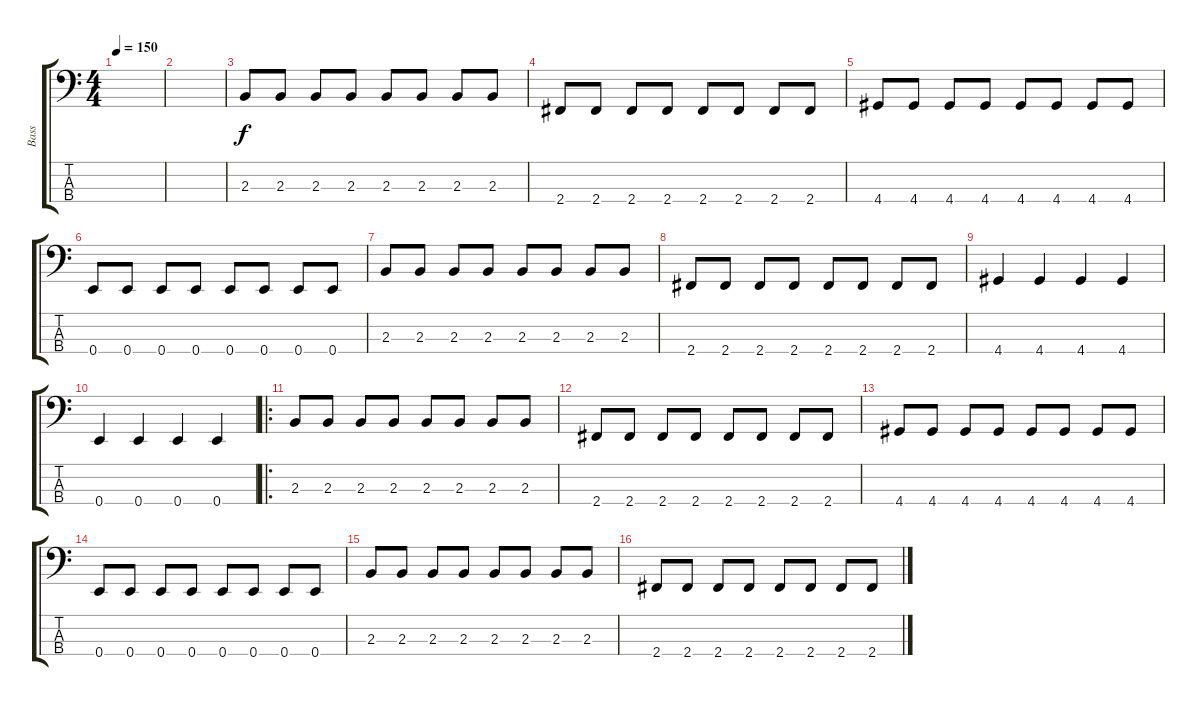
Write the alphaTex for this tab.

\track ("Bass" "Bass") {instrument electricbassfinger}
\staff {score tabs}
\tuning (G2 D2 A1 E1) {hide}
\ts (4 4)
\tempo 150
\clef f4
\ks c
|
|
2.3.8 2.3.8 2.3.8 2.3.8 2.3.8 2.3.8 2.3.8 2.3.8 |
2.4.8 2.4.8 2.4.8 2.4.8 2.4.8 2.4.8 2.4.8 2.4.8 |
4.4.8 4.4.8 4.4.8 4.4.8 4.4.8 4.4.8 4.4.8 4.4.8 |
0.4.8 0.4.8 0.4.8 0.4.8 0.4.8 0.4.8 0.4.8 0.4.8 |
2.3.8 2.3.8 2.3.8 2.3.8 2.3.8 2.3.8 2.3.8 2.3.8 |
2.4.8 2.4.8 2.4.8 2.4.8 2.4.8 2.4.8 2.4.8 2.4.8 |
4.4.4 4.4.4 4.4.4 4.4.4 |
0.4.4 0.4.4 0.4.4 0.4.4 |
\ro
2.3.8 2.3.8 2.3.8 2.3.8 2.3.8 2.3.8 2.3.8 2.3.8 |
2.4.8 2.4.8 2.4.8 2.4.8 2.4.8 2.4.8 2.4.8 2.4.8 |
4.4.8 4.4.8 4.4.8 4.4.8 4.4.8 4.4.8 4.4.8 4.4.8 |
0.4.8 0.4.8 0.4.8 0.4.8 0.4.8 0.4.8 0.4.8 0.4.8 |
2.3.8 2.3.8 2.3.8 2.3.8 2.3.8 2.3.8 2.3.8 2.3.8 |
2.4.8 2.4.8 2.4.8 2.4.8 2.4.8 2.4.8 2.4.8 2.4.8
